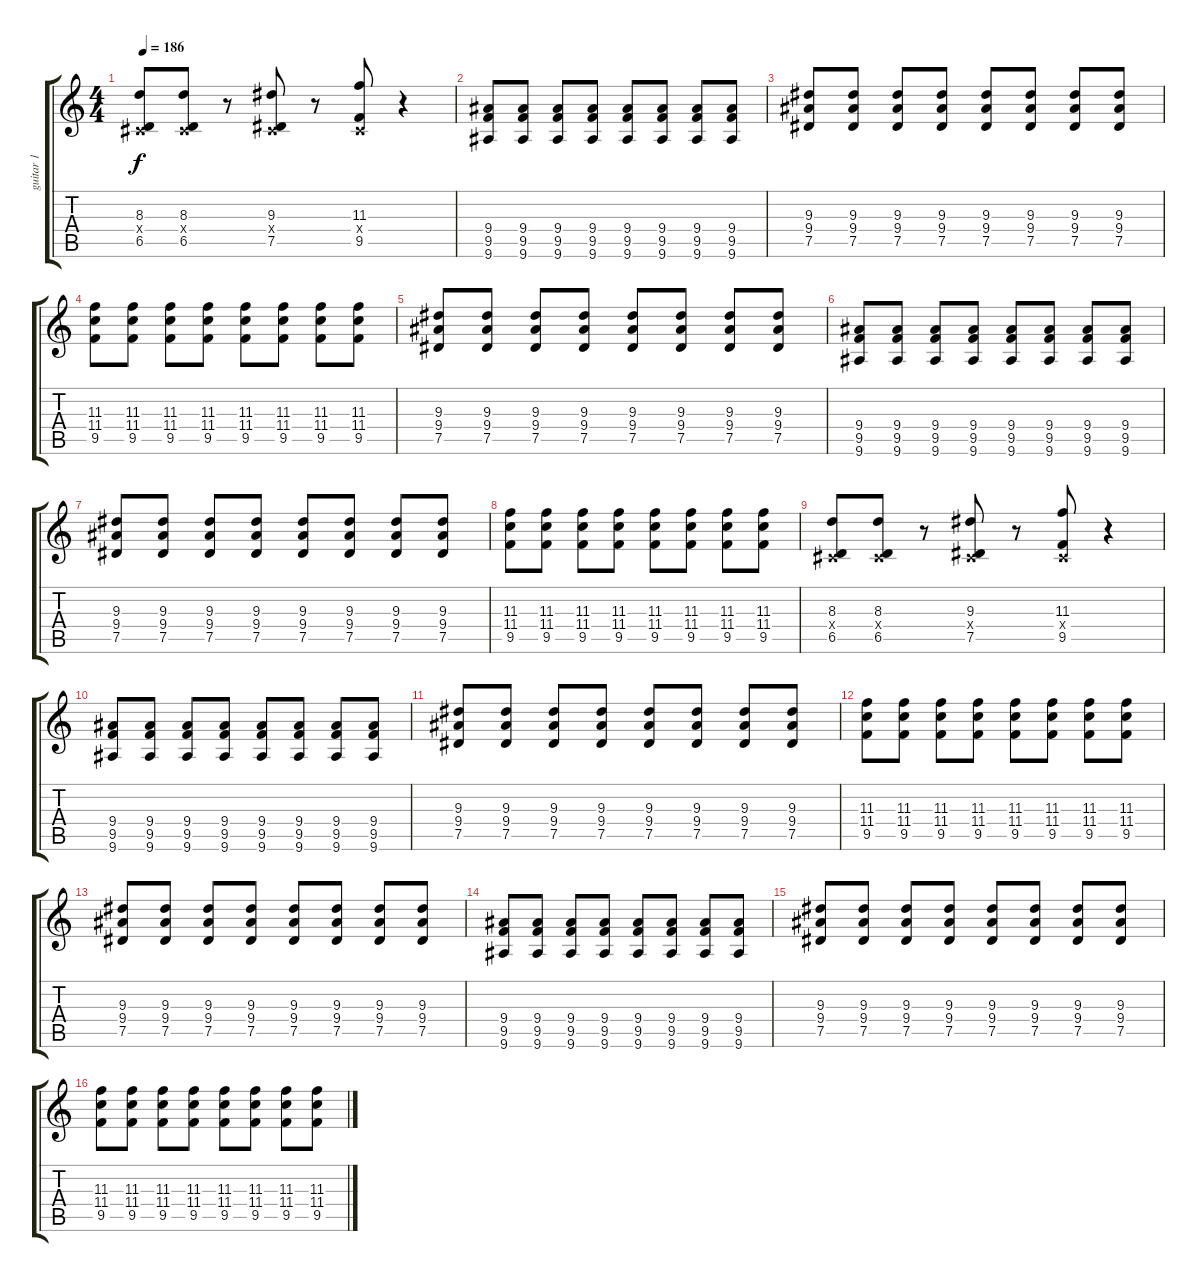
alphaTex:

\track ("guitar 1" "guitar 1") {instrument distortionguitar}
\staff {score tabs}
\tuning (Eb4 Bb3 Gb3 Db3 Ab2 Db2) {hide}
\ts (4 4)
\tempo 186
\clef g2
\ks c
(8.3 0.4{x} 6.5).8{dy f instrument distortionguitar} (8.3 0.4{x} 6.5).8 r.8 (9.3 0.4{x} 7.5).8 r.8 (11.3 0.4{x} 9.5).8 r.4 |
(9.4 9.5 9.6).8 (9.4 9.5 9.6).8 (9.4 9.5 9.6).8 (9.4 9.5 9.6).8 (9.4 9.5 9.6).8 (9.4 9.5 9.6).8 (9.4 9.5 9.6).8 (9.4 9.5 9.6).8 |
(9.3 9.4 7.5).8 (9.3 9.4 7.5).8 (9.3 9.4 7.5).8 (9.3 9.4 7.5).8 (9.3 9.4 7.5).8 (9.3 9.4 7.5).8 (9.3 9.4 7.5).8 (9.3 9.4 7.5).8 |
(11.3 11.4 9.5).8 (11.3 11.4 9.5).8 (11.3 11.4 9.5).8 (11.3 11.4 9.5).8 (11.3 11.4 9.5).8 (11.3 11.4 9.5).8 (11.3 11.4 9.5).8 (11.3 11.4 9.5).8 |
(9.3 9.4 7.5).8 (9.3 9.4 7.5).8 (9.3 9.4 7.5).8 (9.3 9.4 7.5).8 (9.3 9.4 7.5).8 (9.3 9.4 7.5).8 (9.3 9.4 7.5).8 (9.3 9.4 7.5).8 |
(9.4 9.5 9.6).8 (9.4 9.5 9.6).8 (9.4 9.5 9.6).8 (9.4 9.5 9.6).8 (9.4 9.5 9.6).8 (9.4 9.5 9.6).8 (9.4 9.5 9.6).8 (9.4 9.5 9.6).8 |
(9.3 9.4 7.5).8 (9.3 9.4 7.5).8 (9.3 9.4 7.5).8 (9.3 9.4 7.5).8 (9.3 9.4 7.5).8 (9.3 9.4 7.5).8 (9.3 9.4 7.5).8 (9.3 9.4 7.5).8 |
(11.3 11.4 9.5).8 (11.3 11.4 9.5).8 (11.3 11.4 9.5).8 (11.3 11.4 9.5).8 (11.3 11.4 9.5).8 (11.3 11.4 9.5).8 (11.3 11.4 9.5).8 (11.3 11.4 9.5).8 |
(8.3 0.4{x} 6.5).8 (8.3 0.4{x} 6.5).8 r.8 (9.3 0.4{x} 7.5).8 r.8 (11.3 0.4{x} 9.5).8 r.4 |
(9.4 9.5 9.6).8{volume 10 instrument electricguitarmuted} (9.4 9.5 9.6).8 (9.4 9.5 9.6).8 (9.4 9.5 9.6).8 (9.4 9.5 9.6).8 (9.4 9.5 9.6).8 (9.4 9.5 9.6).8 (9.4 9.5 9.6).8 |
(9.3 9.4 7.5).8 (9.3 9.4 7.5).8 (9.3 9.4 7.5).8 (9.3 9.4 7.5).8 (9.3 9.4 7.5).8 (9.3 9.4 7.5).8 (9.3 9.4 7.5).8 (9.3 9.4 7.5).8 |
(11.3 11.4 9.5).8 (11.3 11.4 9.5).8 (11.3 11.4 9.5).8 (11.3 11.4 9.5).8 (11.3 11.4 9.5).8 (11.3 11.4 9.5).8 (11.3 11.4 9.5).8 (11.3 11.4 9.5).8 |
(9.3 9.4 7.5).8 (9.3 9.4 7.5).8 (9.3 9.4 7.5).8 (9.3 9.4 7.5).8 (9.3 9.4 7.5).8 (9.3 9.4 7.5).8 (9.3 9.4 7.5).8 (9.3 9.4 7.5).8 |
(9.4 9.5 9.6).8 (9.4 9.5 9.6).8 (9.4 9.5 9.6).8 (9.4 9.5 9.6).8 (9.4 9.5 9.6).8 (9.4 9.5 9.6).8 (9.4 9.5 9.6).8 (9.4 9.5 9.6).8 |
(9.3 9.4 7.5).8 (9.3 9.4 7.5).8 (9.3 9.4 7.5).8 (9.3 9.4 7.5).8 (9.3 9.4 7.5).8 (9.3 9.4 7.5).8 (9.3 9.4 7.5).8 (9.3 9.4 7.5).8 |
(11.3 11.4 9.5).8 (11.3 11.4 9.5).8 (11.3 11.4 9.5).8 (11.3 11.4 9.5).8 (11.3 11.4 9.5).8 (11.3 11.4 9.5).8 (11.3 11.4 9.5).8 (11.3 11.4 9.5).8
